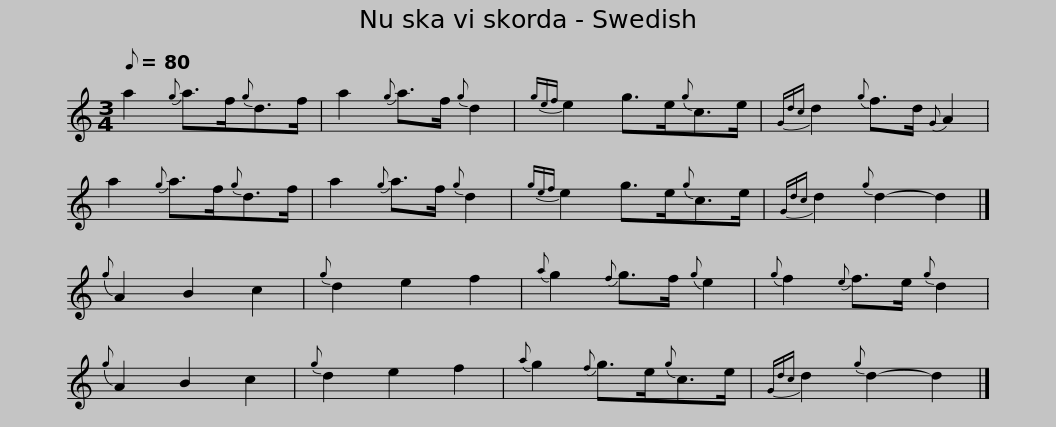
X:1
L:1/8
Q:1/8=80
M:3/4
I:linebreak $
K:C
V:1 treble
V:1
 a2{g} a>f{g}d>f | a2{g} a>f{g} d2 |{gef} e2 g>e{g}c>e |${Gdc} d2{g} f>d{G} A2 | a2{g} a>f{g}d>f | %5
 a2{g} a>f{g} d2 |${gef} e2 g>e{g}c>e |{Gdc} d2{g} d2- d2 |]{g} A2 B2 c2 |${g} d2 e2 f2 | %10
{a} g2{f} g>f{g} e2 |{g} f2{e} f>e{g} d2 |${g} A2 B2 c2 |{g} d2 e2 f2 |{a} g2{f} g>e{g}c>e |$ %15
{Gdc} d2{g} d2- d2 |] %16
